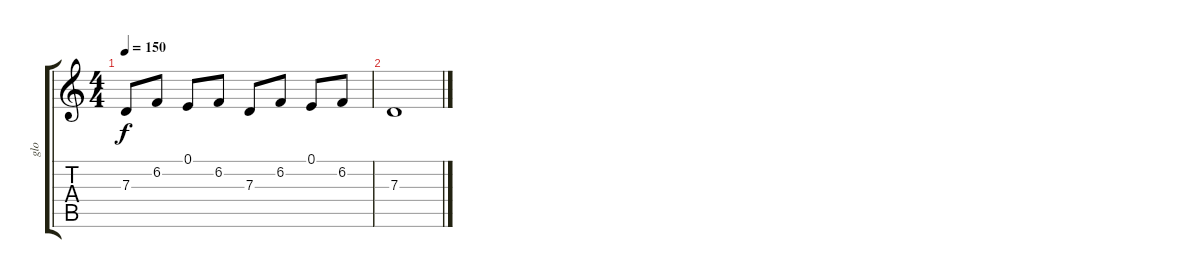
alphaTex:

\track ("glo" "glo") {instrument acousticgrandpiano}
\staff {score tabs}
\tuning (E4 B3 G3 D3 A2 E2) {hide}
\ts (4 4)
\tempo 150
\clef g2
\ks c
7.3.8{dy f} 6.2.8 0.1.8 6.2.8 7.3.8 6.2.8 0.1.8 6.2.8 |
7.3.1
